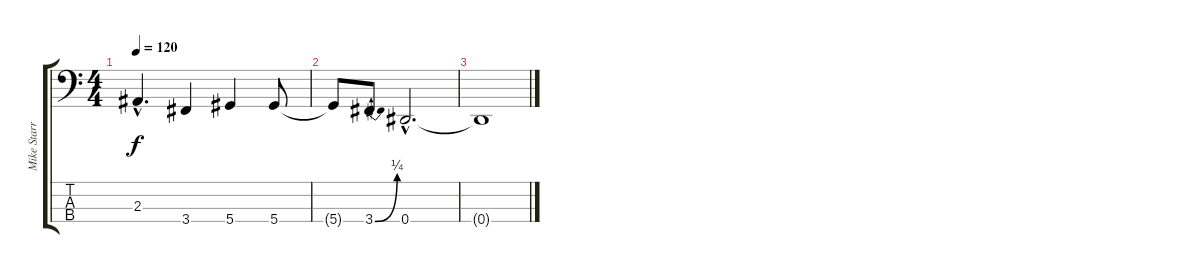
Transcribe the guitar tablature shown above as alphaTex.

\track ("Mike Starr" "Mike Starr") {instrument electricbasspick}
\staff {score tabs}
\tuning (Gb2 Db2 Ab1 Eb1) {hide}
\ts (4 4)
\tempo 120
\clef f4
\ks c
2.3{hac}.4{d dy f} 3.4.4 5.4.4 5.4.8 |
5.4{t}.8 3.4{be (bend 0 0 60 1)}.8 0.4{hac}.2{d} |
0.4{t}.1
